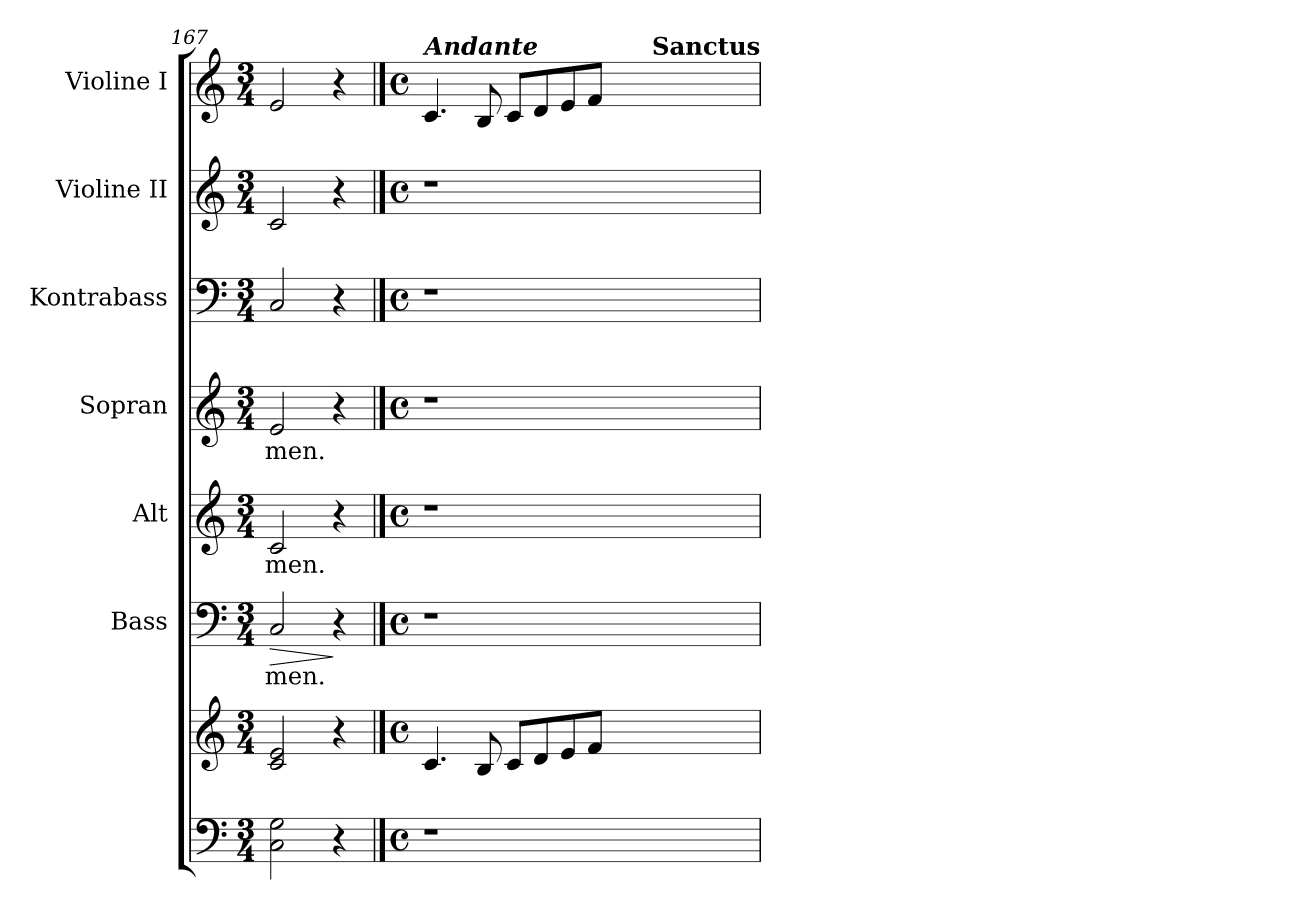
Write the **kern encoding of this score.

**kern	**kern	**kern	**text	**dynam	**kern	**text	**kern	**text	**kern	**kern	**kern
*part7	*part7	*part6	*part6	*part6	*part5	*part5	*part4	*part4	*part3	*part2	*part1
*staff8	*staff7	*staff6	*staff6	*staff6	*staff5	*staff5	*staff4	*staff4	*staff3	*staff2	*staff1
*	*	*I"Bass	*	*	*I"Alt	*	*I"Sopran	*	*I"Kontrabass	*I"Violine II	*I"Violine I
*	*	*I'B.	*	*	*I'A.	*	*I'S.	*	*I'Kb.	*I'Vl. II	*I'Vl. I
*clefF4	*clefG2	*clefF4	*	*	*clefG2	*	*clefG2	*	*clefF4	*clefG2	*clefG2
*	*	*	*	*	*	*	*	*	*ITrd7c12	*	*
*k[]	*k[]	*k[]	*	*	*k[]	*	*k[]	*	*k[]	*k[]	*k[]
*C:	*C:	*C:	*	*	*C:	*	*C:	*	*C:	*C:	*C:
*M3/4	*M3/4	*M3/4	*	*	*M3/4	*	*M3/4	*	*M3/4	*M3/4	*M3/4
=167	=167	=167	=167	=167	=167	=167	=167	=167	=167	=167	=167
!	!	!	!LO:LY:b	!LO:HP:b	!	!LO:LY:b	!	!LO:LY:b	!	!	!
2C\ 2G\	2c/ 2e/	2C/	-men.	>	2c/	-men.	2e/	-men.	2CC/	2c/	2e/
4r	4r	4r	.	]	4r	.	4r	.	4r	4r	4r
!!LO:LB:g=z
==168	==168	==168	==168	==168	==168	==168	==168	==168	==168	==168	==168
*M4/4	*M4/4	*M4/4	*	*	*M4/4	*	*M4/4	*	*M4/4	*M4/4	*M4/4
*met(c)	*met(c)	*met(c)	*	*	*met(c)	*	*met(c)	*	*met(c)	*met(c)	*met(c)
!	!	!	!	!	!	!	!	!	!	!	!LO:TX:a:Bi:t=Andante
1r	4.c/	1r	.	.	1r	.	1r	.	1r	1r	4.c/
.	8B/	.	.	.	.	.	.	.	.	.	8B/
.	8c/L	.	.	.	.	.	.	.	.	.	8c/L
.	8d/	.	.	.	.	.	.	.	.	.	8d/
.	8e/	.	.	.	.	.	.	.	.	.	8e/
.	8f/J	.	.	.	.	.	.	.	.	.	8f/J
0ryy	0ryy	0ryy	.	.	0ryy	.	0ryy	.	0ryy	0ryy	0ryy
!	!	!	!	!	!	!	!	!	!	!	!LO:TX:a:B:t=Sanctus
=	=	=	=	=	=	=	=	=	=	=	=
*-	*-	*-	*-	*-	*-	*-	*-	*-	*-	*-	*-
